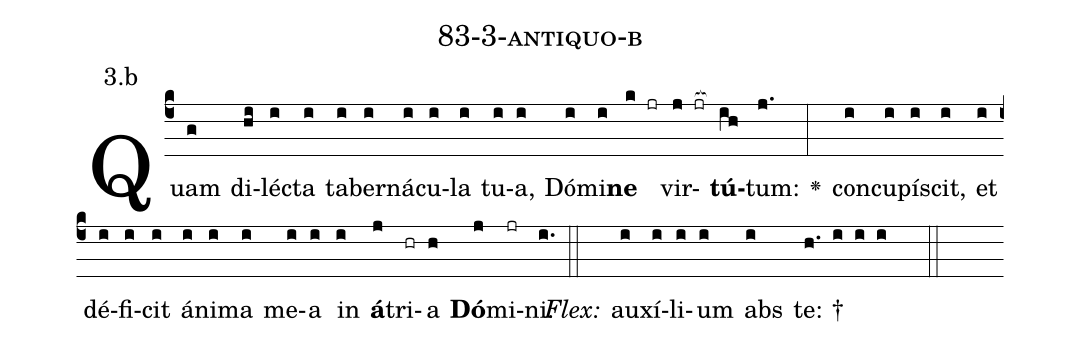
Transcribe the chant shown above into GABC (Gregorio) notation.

name: 83-3-antiquo-b;
annotation: 3.b;
%%
(c4)Quam(g) di(hi)léc(i)ta(i) ta(i)ber(i)ná(i)cu(i)la(i) tu(i)a,(i) Dó(i)mi(i)<b>ne</b>(k jr) vir(j jr[ocb:1{])<b>tú</b>(ih[ocb:0}])tum:(j.) <v>\greheightstar</v>(:) con(i)cu(i)pí(i)scit,(i) et(i) dé(i)fi(i)cit(i) á(i)ni(i)ma(i) me(i)a(i) in(i) <b>á</b>(j)tri(hr)a(h) <b>Dó</b>(j)mi(jr)ni.(i.) (::)
<i>Flex:</i>()  au(i)xí(i)li(i)um(i) abs(i) te: †(h. i i i  ::)

%E(i) u(i) o(j) u(h) a(j) e.(i.) (::)
